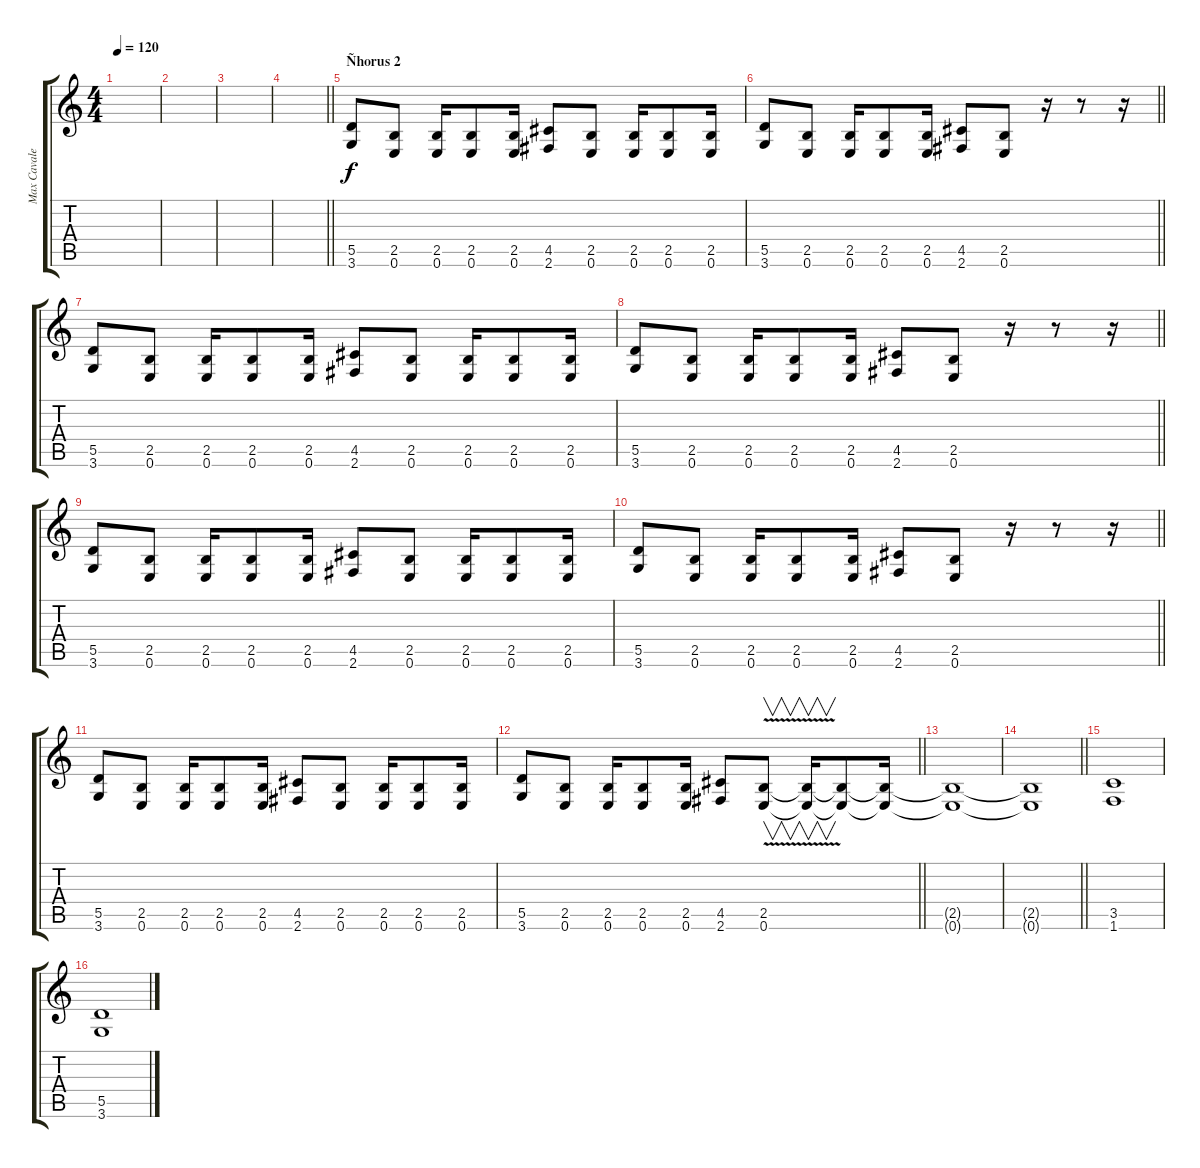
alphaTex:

\track ("Max Cavalera" "Max Cavale") {instrument distortionguitar}
\staff {score tabs}
\tuning (E4 B3 G3 D3 A2 E2) {hide}
\ts (4 4)
\section ("" "")
\tempo 120
\clef g2
\ks c
|
|
|
\barLineRight lightlight
|
\section ("" "Ñhorus 2")
(5.5 3.6).8 (2.5 0.6).8 (2.5 0.6).16 (2.5 0.6).8 (2.5 0.6).16 (4.5 2.6).8 (2.5 0.6).8 (2.5 0.6).16 (2.5 0.6).8 (2.5 0.6).16 |
\barLineRight lightlight
(5.5 3.6).8 (2.5 0.6).8 (2.5 0.6).16 (2.5 0.6).8 (2.5 0.6).16 (4.5 2.6).8 (2.5 0.6).8 r.16 r.8 r.16 |
(5.5 3.6).8 (2.5 0.6).8 (2.5 0.6).16 (2.5 0.6).8 (2.5 0.6).16 (4.5 2.6).8 (2.5 0.6).8 (2.5 0.6).16 (2.5 0.6).8 (2.5 0.6).16 |
\barLineRight lightlight
(5.5 3.6).8 (2.5 0.6).8 (2.5 0.6).16 (2.5 0.6).8 (2.5 0.6).16 (4.5 2.6).8 (2.5 0.6).8 r.16 r.8 r.16 |
(5.5 3.6).8 (2.5 0.6).8 (2.5 0.6).16 (2.5 0.6).8 (2.5 0.6).16 (4.5 2.6).8 (2.5 0.6).8 (2.5 0.6).16 (2.5 0.6).8 (2.5 0.6).16 |
\barLineRight lightlight
(5.5 3.6).8 (2.5 0.6).8 (2.5 0.6).16 (2.5 0.6).8 (2.5 0.6).16 (4.5 2.6).8 (2.5 0.6).8 r.16 r.8 r.16 |
(5.5 3.6).8 (2.5 0.6).8 (2.5 0.6).16 (2.5 0.6).8 (2.5 0.6).16 (4.5 2.6).8 (2.5 0.6).8 (2.5 0.6).16 (2.5 0.6).8 (2.5 0.6).16 |
\barLineRight lightlight
(5.5 3.6).8 (2.5 0.6).8 (2.5 0.6).16 (2.5 0.6).8 (2.5 0.6).16 (4.5 2.6).8 (2.5 0.6{v}).8{v} (2.5{t} 0.6{t}).16{v} (2.5{t} 0.6{t}).8 (2.5{t} 0.6{t}).16 |
(2.5{t} 0.6{t}).1 |
\barLineRight lightlight
(2.5{t} 0.6{t}).1 |
\section ("" "")
(3.5 1.6).1 |
(5.5 3.6).1
